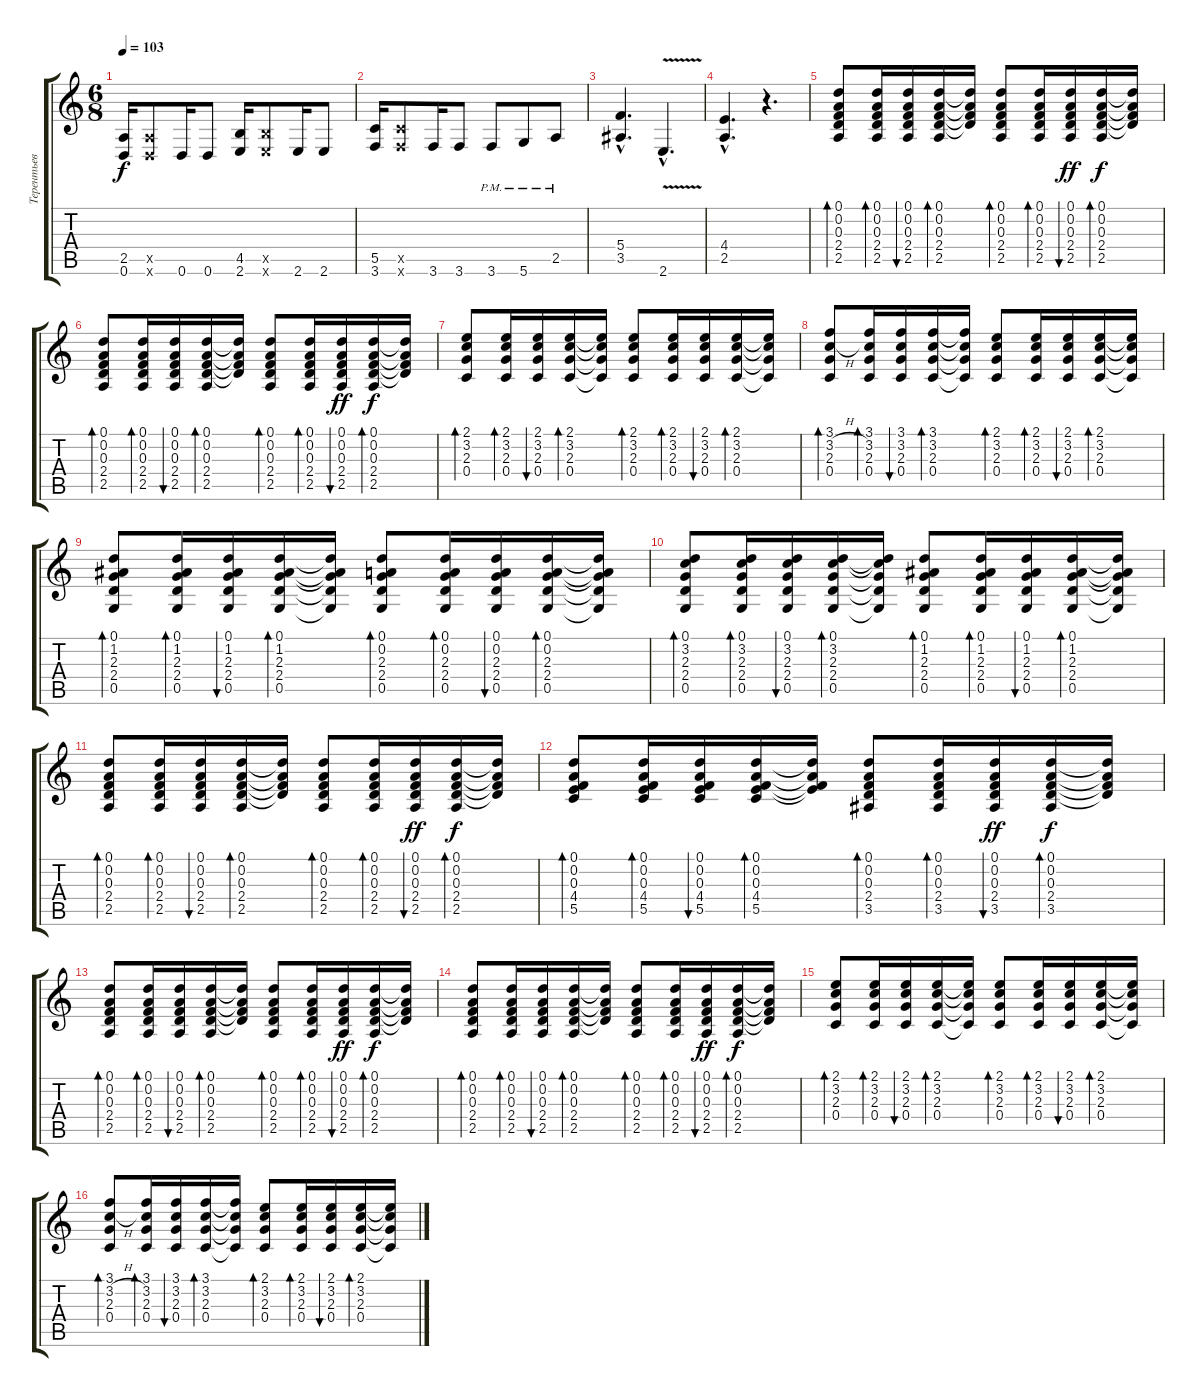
\track ("Терентьев" "Терентьев") {instrument overdrivenguitar}
\staff {score tabs}
\tuning (D4 A3 F3 C3 G2 D2) {hide}
\ts (6 8)
\tempo 103
\clef g2
\ks c
(2.5 0.6).16{dy f} (2.5{x} 0.6{x}).8 0.6.16 0.6.8 (4.5 2.6).16 (4.5{x} 2.6{x}).8 2.6.16 2.6.8 |
(5.5 3.6).16 (5.5{x} 3.6{x}).8 3.6.16 3.6.8 3.6{pm}.8 5.6{pm}.8 2.5{pm}.8 |
(5.4{hac} 3.5{hac}).4{d} 2.6{v hac}.4{d} |
(4.4{hac} 2.5{hac}).4{d} r.4{d} |
(0.1 0.2 0.3 2.4 2.5).8{bd 60 volume 6 instrument electricguitarclean} (0.1 0.2 0.3 2.4 2.5).16{bd 60} (0.1 0.2 0.3 2.4 2.5).16{bu 60} (0.1 0.2 0.3 2.4 2.5).16{bd 60} (0.1{t} 0.2{t} 0.3{t} 2.4{t}).16 (0.1 0.2 0.3 2.4 2.5).8{bd 60} (0.1 0.2 0.3 2.4 2.5).16{bd 60} (0.1 0.2 0.3 2.4 2.5).16{bu 60 dy ff} (0.1 0.2 0.3 2.4 2.5).16{bd 60 dy f} (0.1{t} 0.2{t} 0.3{t} 2.4{t}).16 |
(0.1 0.2 0.3 2.4 2.5).8{bd 60} (0.1 0.2 0.3 2.4 2.5).16{bd 60} (0.1 0.2 0.3 2.4 2.5).16{bu 60} (0.1 0.2 0.3 2.4 2.5).16{bd 60} (0.1{t} 0.2{t} 0.3{t} 2.4{t}).16 (0.1 0.2 0.3 2.4 2.5).8{bd 60} (0.1 0.2 0.3 2.4 2.5).16{bd 60} (0.1 0.2 0.3 2.4 2.5).16{bu 60 dy ff} (0.1 0.2 0.3 2.4 2.5).16{bd 60 dy f} (0.1{t} 0.2{t} 0.3{t} 2.4{t}).16 |
(2.1 3.2 2.3 0.4).8{bd 60} (2.1 3.2 2.3 0.4).16{bd 60} (2.1 3.2 2.3 0.4).16{bu 60} (2.1 3.2 2.3 0.4).16{bd 60} (2.1{t} 3.2{t} 2.3{t} 0.4{t}).16 (2.1 3.2 2.3 0.4).8{bd 60} (2.1 3.2 2.3 0.4).16{bd 60} (2.1 3.2 2.3 0.4).16{bu 60} (2.1 3.2 2.3 0.4).16{bd 60} (2.1{t} 3.2{t} 2.3{t} 0.4{t}).16 |
(3.1 3.2{h} 2.3 0.4).8{bd 60} (3.1 3.2 2.3 0.4).16{bd 60} (3.1 3.2 2.3 0.4).16{bu 60} (3.1 3.2 2.3 0.4).16{bd 60} (3.1{t} 3.2{t} 2.3{t} 0.4{t}).16 (2.1 3.2 2.3 0.4).8{bd 60} (2.1 3.2 2.3 0.4).16{bd 60} (2.1 3.2 2.3 0.4).16{bu 60} (2.1 3.2 2.3 0.4).16{bd 60} (2.1{t} 3.2{t} 2.3{t} 0.4{t}).16 |
(0.1 1.2 2.3 2.4 0.5).8{bd 60} (0.1 1.2 2.3 2.4 0.5).16{bd 60} (0.1 1.2 2.3 2.4 0.5).16{bu 60} (0.1 1.2 2.3 2.4 0.5).16{bd 60} (0.1{t} 1.2{t} 2.3{t} 2.4{t} 0.5{t}).16 (0.1 0.2 2.3 2.4 0.5).8{bd 60} (0.1 0.2 2.3 2.4 0.5).16{bd 60} (0.1 0.2 2.3 2.4 0.5).16{bu 60} (0.1 0.2 2.3 2.4 0.5).16{bd 60} (0.1{t} 0.2{t} 2.3{t} 2.4{t} 0.5{t}).16 |
(0.1 3.2 2.3 2.4 0.5).8{bd 60} (0.1 3.2 2.3 2.4 0.5).16{bd 60} (0.1 3.2 2.3 2.4 0.5).16{bu 60} (0.1 3.2 2.3 2.4 0.5).16{bd 60} (0.1{t} 3.2{t} 2.3{t} 2.4{t} 0.5{t}).16 (0.1 1.2 2.3 2.4 0.5).8{bd 60} (0.1 1.2 2.3 2.4 0.5).16{bd 60} (0.1 1.2 2.3 2.4 0.5).16{bu 60} (0.1 1.2 2.3 2.4 0.5).16{bd 60} (0.1{t} 1.2{t} 2.3{t} 2.4{t} 0.5{t}).16 |
(0.1 0.2 0.3 2.4 2.5).8{bd 60} (0.1 0.2 0.3 2.4 2.5).16{bd 60} (0.1 0.2 0.3 2.4 2.5).16{bu 60} (0.1 0.2 0.3 2.4 2.5).16{bd 60} (0.1{t} 0.2{t} 0.3{t} 2.4{t}).16 (0.1 0.2 0.3 2.4 2.5).8{bd 60} (0.1 0.2 0.3 2.4 2.5).16{bd 60} (0.1 0.2 0.3 2.4 2.5).16{bu 60 dy ff} (0.1 0.2 0.3 2.4 2.5).16{bd 60 dy f} (0.1{t} 0.2{t} 0.3{t} 2.4{t}).16 |
(0.1 0.2 0.3 4.4 5.5).8{bd 60} (0.1 0.2 0.3 4.4 5.5).16{bd 60} (0.1 0.2 0.3 4.4 5.5).16{bu 60} (0.1 0.2 0.3 4.4 5.5).16{bd 60} (0.1{t} 0.2{t} 0.3{t} 4.4{t}).16 (0.1 0.2 0.3 2.4 3.5).8{bd 60} (0.1 0.2 0.3 2.4 3.5).16{bd 60} (0.1 0.2 0.3 2.4 3.5).16{bu 60 dy ff} (0.1 0.2 0.3 2.4 3.5).16{bd 60 dy f} (0.1{t} 0.2{t} 0.3{t} 2.4{t}).16 |
(0.1 0.2 0.3 2.4 2.5).8{bd 60} (0.1 0.2 0.3 2.4 2.5).16{bd 60} (0.1 0.2 0.3 2.4 2.5).16{bu 60} (0.1 0.2 0.3 2.4 2.5).16{bd 60} (0.1{t} 0.2{t} 0.3{t} 2.4{t}).16 (0.1 0.2 0.3 2.4 2.5).8{bd 60} (0.1 0.2 0.3 2.4 2.5).16{bd 60} (0.1 0.2 0.3 2.4 2.5).16{bu 60 dy ff} (0.1 0.2 0.3 2.4 2.5).16{bd 60 dy f} (0.1{t} 0.2{t} 0.3{t} 2.4{t}).16 |
(0.1 0.2 0.3 2.4 2.5).8{bd 60} (0.1 0.2 0.3 2.4 2.5).16{bd 60} (0.1 0.2 0.3 2.4 2.5).16{bu 60} (0.1 0.2 0.3 2.4 2.5).16{bd 60} (0.1{t} 0.2{t} 0.3{t} 2.4{t}).16 (0.1 0.2 0.3 2.4 2.5).8{bd 60} (0.1 0.2 0.3 2.4 2.5).16{bd 60} (0.1 0.2 0.3 2.4 2.5).16{bu 60 dy ff} (0.1 0.2 0.3 2.4 2.5).16{bd 60 dy f} (0.1{t} 0.2{t} 0.3{t} 2.4{t}).16 |
(2.1 3.2 2.3 0.4).8{bd 60} (2.1 3.2 2.3 0.4).16{bd 60} (2.1 3.2 2.3 0.4).16{bu 60} (2.1 3.2 2.3 0.4).16{bd 60} (2.1{t} 3.2{t} 2.3{t} 0.4{t}).16 (2.1 3.2 2.3 0.4).8{bd 60} (2.1 3.2 2.3 0.4).16{bd 60} (2.1 3.2 2.3 0.4).16{bu 60} (2.1 3.2 2.3 0.4).16{bd 60} (2.1{t} 3.2{t} 2.3{t} 0.4{t}).16 |
(3.1 3.2{h} 2.3 0.4).8{bd 60} (3.1 3.2 2.3 0.4).16{bd 60} (3.1 3.2 2.3 0.4).16{bu 60} (3.1 3.2 2.3 0.4).16{bd 60} (3.1{t} 3.2{t} 2.3{t} 0.4{t}).16 (2.1 3.2 2.3 0.4).8{bd 60} (2.1 3.2 2.3 0.4).16{bd 60} (2.1 3.2 2.3 0.4).16{bu 60} (2.1 3.2 2.3 0.4).16{bd 60} (2.1{t} 3.2{t} 2.3{t} 0.4{t}).16
